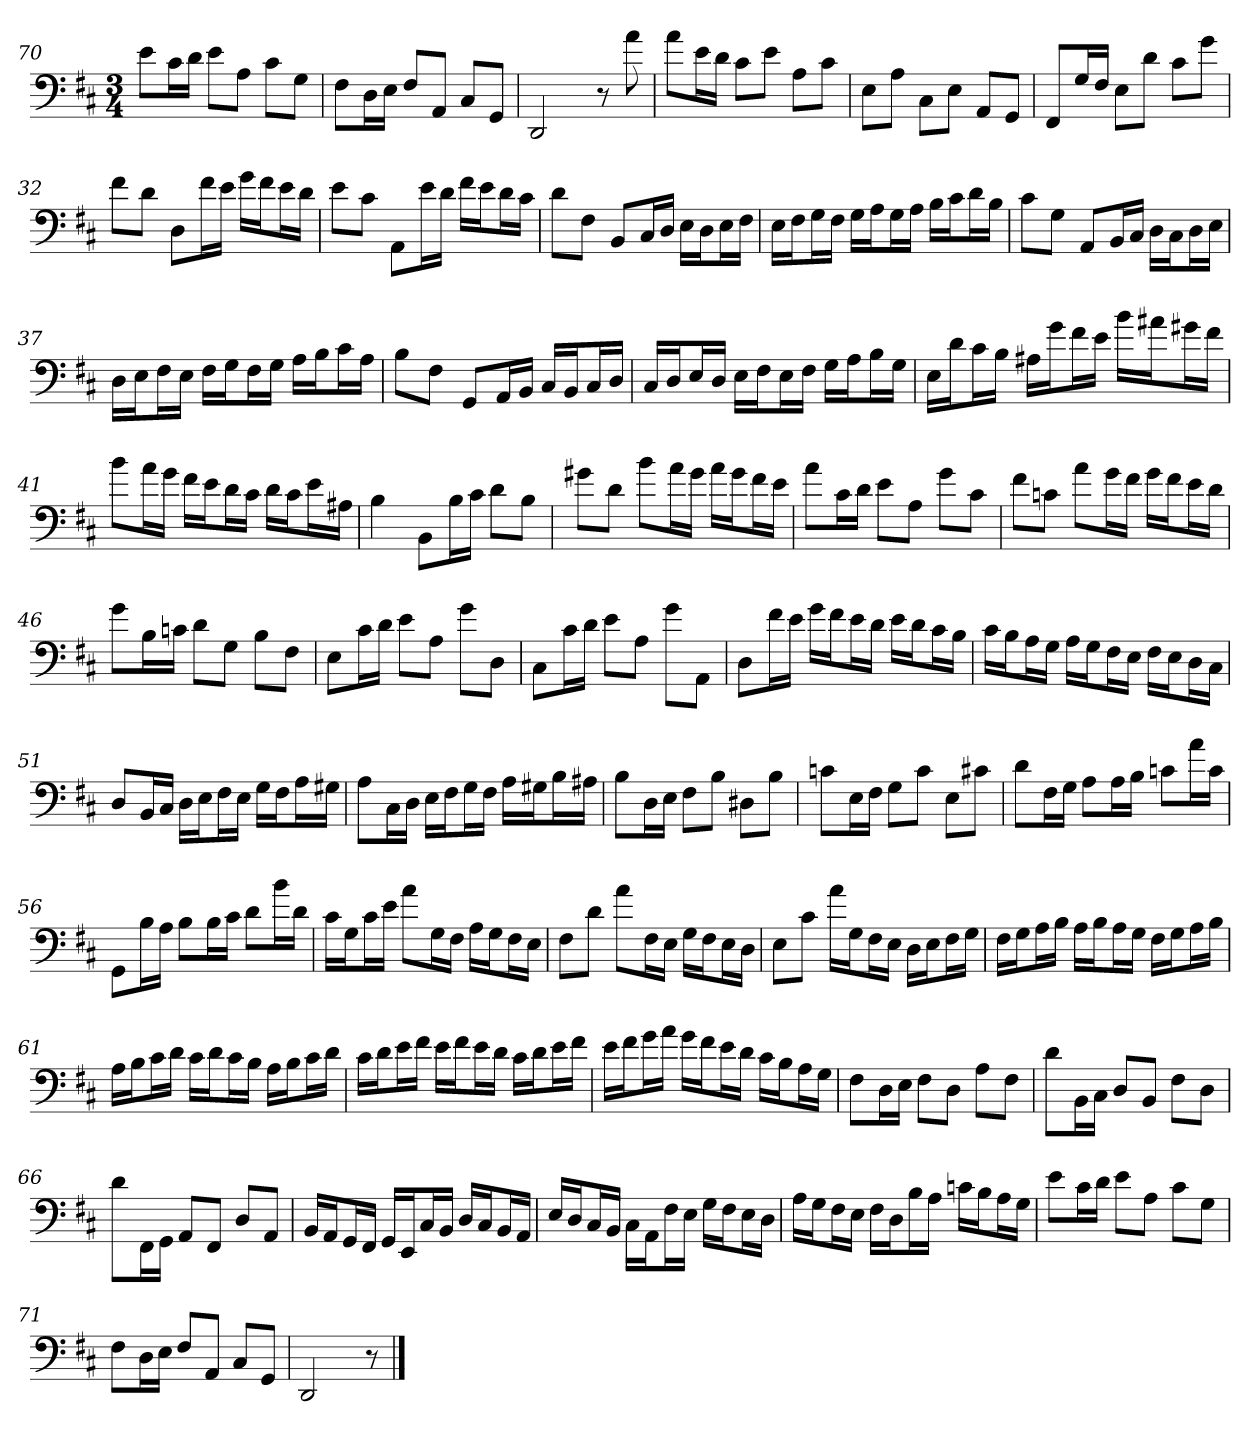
**kern
*part1
*staff1
*clefF4
*k[f#c#]
*D:
*M3/4
=70
8e\L
16c#\L
16d\JJ
8e\L
8A\J
8c#\L
8G\J
=71
8F#\L
16D\L
16E\JJ
8F#/L
8AA/J
8C#/L
8GG/J
=72
2DD
8r
8a
=29
8a\L
16e\L
16d\JJ
8c#\L
8e\J
8A\L
8c#\J
=30
8E\L
8A\J
8C#\L
8E\J
8AA/L
8GG/J
=31
8FF#/L
16G/L
16F#/JJ
8E\L
8d\J
8c#\L
8g\J
=32
8f#\L
8d\J
8D\L
16f#\L
16e\JJ
16g\LL
16f#\J
16e\L
16d\JJ
=33
8e\L
8c#\J
8AA\L
16e\L
16d\JJ
16f#\LL
16e\J
16d\L
16c#\JJ
=34
8d\L
8F#\J
8BB/L
16C#/L
16D/JJ
16E\LL
16D\J
16E\L
16F#\JJ
=35
16E\LL
16F#\J
16G\L
16F#\JJ
16G\LL
16A\J
16G\L
16A\JJ
16B\LL
16c#\J
16d\L
16B\JJ
=36
8c#\L
8G\J
8AA/L
16BB/L
16C#/JJ
16D\LL
16C#\J
16D\L
16E\JJ
=37
16D\LL
16E\J
16F#\L
16E\JJ
16F#\LL
16G\J
16F#\L
16G\JJ
16A\LL
16B\J
16c#\L
16A\JJ
=38
8B\L
8F#\J
8GG/L
16AA/L
16BB/JJ
16C#/LL
16BB/J
16C#/L
16D/JJ
=39
16C#/LL
16D/J
16E/L
16D/JJ
16E\LL
16F#\J
16E\L
16F#\JJ
16G\LL
16A\J
16B\L
16G\JJ
=40
16E\LL
16d\J
16c#\L
16B\JJ
16A#X\LL
16g\J
16f#\L
16e\JJ
16b\LL
16a#X\J
16g#X\L
16f#\JJ
=41
8b\L
16a\L
16g\JJ
16f#\LL
16e\J
16d\L
16c#\JJ
16d\LL
16c#\J
16e\L
16A#X\JJ
=42
4B
8BB\L
16B\L
16c#\JJ
8d\L
8B\J
=43
8g#X\L
8d\J
8b\L
16a\L
16g#\JJ
16a\LL
16g#\J
16f#\L
16e\JJ
=44
8a\L
16c#\L
16d\JJ
8e\L
8A\J
8g\L
8c#\J
=45
8f#\L
8cn\J
8a\L
16g\L
16f#\JJ
16g\LL
16f#\J
16e\L
16d\JJ
=46
8g\L
16B\L
16cn\JJ
8d\L
8G\J
8B\L
8F#\J
=47
8E\L
16c#\L
16d\JJ
8e\L
8A\J
8g\L
8D\J
=48
8C#\L
16c#\L
16d\JJ
8e\L
8A\J
8g\L
8AA\J
=49
8D\L
16f#\L
16e\JJ
16g\LL
16f#\J
16e\L
16d\JJ
16e\LL
16d\J
16c#\L
16B\JJ
=50
16c#\LL
16B\J
16A\L
16G\JJ
16A\LL
16G\J
16F#\L
16E\JJ
16F#\LL
16E\J
16D\L
16C#\JJ
=51
8D/L
16BB/L
16C#/JJ
16D\LL
16E\J
16F#\L
16E\JJ
16G\LL
16F#\J
16A\L
16G#X\JJ
=52
8A\L
16C#\L
16D\JJ
16E\LL
16F#\J
16G\L
16F#\JJ
16A\LL
16G#X\J
16B\L
16A#X\JJ
=53
8B\L
16D\L
16E\JJ
8F#\L
8B\J
8D#X\L
8B\J
=54
8cn\L
16E\L
16F#\JJ
8G\L
8c\J
8E\L
8c#X\J
=55
8d\L
16F#\L
16G\JJ
8A\L
16A\L
16B\JJ
8cn\L
16a\L
16c\JJ
=56
8GG\L
16B\L
16A\JJ
8B\L
16B\L
16c#\JJ
8d\L
16b\L
16d\JJ
=57
16c#\LL
16G\J
16c#\L
16e\JJ
8a\L
16G\L
16F#\JJ
16A\LL
16G\J
16F#\L
16E\JJ
=58
8F#\L
8d\J
8a\L
16F#\L
16E\JJ
16G\LL
16F#\J
16E\L
16D\JJ
=59
8E\L
8c#\J
16a\LL
16G\J
16F#\L
16E\JJ
16D\LL
16E\J
16F#\L
16G\JJ
=60
16F#\LL
16G\J
16A\L
16B\JJ
16A\LL
16B\J
16A\L
16G\JJ
16F#\LL
16G\J
16A\L
16B\JJ
=61
16A\LL
16B\J
16c#\L
16d\JJ
16c#\LL
16d\J
16c#\L
16B\JJ
16A\LL
16B\J
16c#\L
16d\JJ
=62
16c#\LL
16d\J
16e\L
16f#\JJ
16e\LL
16f#\J
16e\L
16d\JJ
16c#\LL
16d\J
16e\L
16f#\JJ
=63
16e\LL
16f#\J
16g\L
16a\JJ
16g\LL
16f#\J
16e\L
16d\JJ
16c#\LL
16B\J
16A\L
16G\JJ
=64
8F#\L
16D\L
16E\JJ
8F#\L
8D\J
8A\L
8F#\J
=65
8d\L
16BB\L
16C#\JJ
8D/L
8BB/J
8F#\L
8D\J
=66
8d\L
16FF#\L
16GG\JJ
8AA/L
8FF#/J
8D/L
8AA/J
=67
16BB/LL
16AA/J
16GG/L
16FF#/JJ
16GG/LL
16EE/J
16C#/L
16BB/JJ
16D/LL
16C#/J
16BB/L
16AA/JJ
=68
16E/LL
16D/J
16C#/L
16BB/JJ
16C#\LL
16AA\J
16F#\L
16E\JJ
16G\LL
16F#\J
16E\L
16D\JJ
=69
16A\LL
16G\J
16F#\L
16E\JJ
16F#\LL
16D\J
16B\L
16A\JJ
16cn\LL
16B\J
16A\L
16G\JJ
=70
8e\L
16c#\L
16d\JJ
8e\L
8A\J
8c#\L
8G\J
=71
8F#\L
16D\L
16E\JJ
8F#/L
8AA/J
8C#/L
8GG/J
=72
2DD
8r
==
*-
